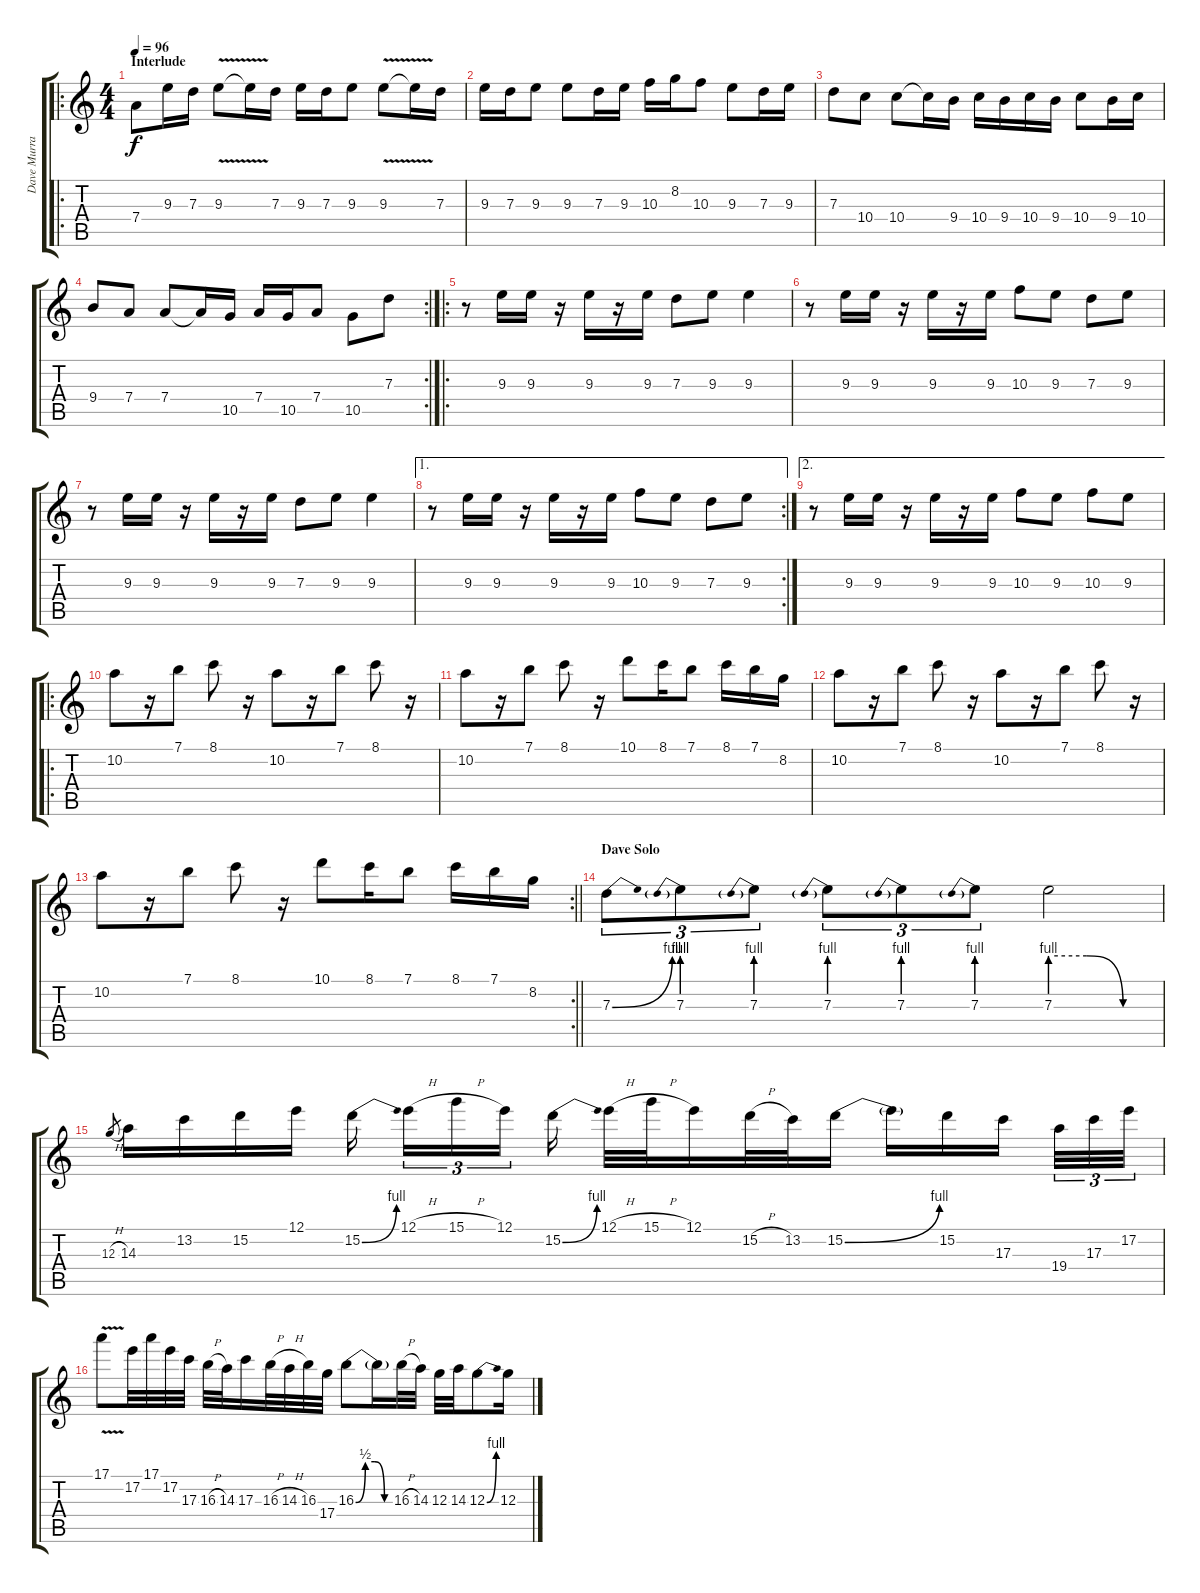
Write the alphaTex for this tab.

\track ("Dave Murray" "Dave Murra") {instrument distortionguitar}
\staff {score tabs}
\tuning (E4 B3 G3 D3 A2 E2) {hide}
\ro
\ts (4 4)
\section ("" "Interlude")
\tempo 96
\clef g2
\ks c
7.4.8{dy f} 9.3.16 7.3.16 9.3{v}.8 9.3{t}.16 7.3.16 9.3.16 7.3.16 9.3.8 9.3{v}.8 9.3{t}.16 7.3.16 |
9.3.16 7.3.16 9.3.8 9.3.8 7.3.16 9.3.16 10.3.16 8.2.16 10.3.8 9.3.8 7.3.16 9.3.16 |
7.3.8 10.4.8 10.4.8 10.4{t}.16 9.4.16 10.4.16 9.4.16 10.4.16 9.4.16 10.4.8 9.4.16 10.4.16 |
\rc 2
9.4.8 7.4.8 7.4.8 7.4{t}.16 10.5.16 7.4.16 10.5.16 7.4.8 10.5.8 7.3.8 |
\ro
r.8 9.3.16 9.3.16 r.16 9.3.16 r.16 9.3.16 7.3.8 9.3.8 9.3.4 |
r.8 9.3.16 9.3.16 r.16 9.3.16 r.16 9.3.16 10.3.8 9.3.8 7.3.8 9.3.8 |
r.8 9.3.16 9.3.16 r.16 9.3.16 r.16 9.3.16 7.3.8 9.3.8 9.3.4 |
\ae 1
\rc 2
r.8 9.3.16 9.3.16 r.16 9.3.16 r.16 9.3.16 10.3.8 9.3.8 7.3.8 9.3.8 |
\ae 2
r.8 9.3.16 9.3.16 r.16 9.3.16 r.16 9.3.16 10.3.8 9.3.8 10.3.8 9.3.8 |
\ro
10.2.8 r.16 7.1.8 8.1.8 r.16 10.2.8 r.16 7.1.8 8.1.8 r.16 |
10.2.8 r.16 7.1.8 8.1.8 r.16 10.1.8 8.1.16 7.1.8 8.1.16 7.1.16 8.2.16 |
10.2.8 r.16 7.1.8 8.1.8 r.16 10.2.8 r.16 7.1.8 8.1.8 r.16 |
\rc 2
\barLineRight lightlight
10.2.8 r.16 7.1.8 8.1.8 r.16 10.1.8 8.1.16 7.1.8 8.1.16 7.1.16 8.2.16 |
\section ("" "Dave Solo")
7.3{be (bend 0 0 60 4)}.8{tu (3 2)} 7.3{be (prebend 0 4 60 4)}.8{tu (3 2)} 7.3{be (prebend 0 4 60 4)}.8{tu (3 2)} 7.3{be (prebend 0 4 60 4)}.8{tu (3 2)} 7.3{be (prebend 0 4 60 4)}.8{tu (3 2)} 7.3{be (prebend 0 4 60 4)}.8{tu (3 2)} 7.3{be (custom 0 4 20 4 40 0 60 0)}.2 |
12.3{h}.8{gr} 14.3.16 13.2.16 15.2.16 12.1.16 15.2{be (bend 0 0 60 4)}.16{beam splitsecondary} 12.1{h}.16{tu (3 2)} 15.1{h}.16{tu (3 2)} 12.1.16{tu (3 2) beam splitsecondary} 15.2{be (bend 0 0 60 4)}.16 12.1{h}.32 15.1{h}.32 12.1.16 15.2{h}.32 13.2.32 15.2{be (bend 0 0 60 4)}.16 15.2{t}.16 15.2.16 17.3.16{beam splitsecondary} 19.4.32{tu (3 2)} 17.3.32{tu (3 2)} 17.2.32{tu (3 2)} |
17.1{v}.8 17.2.32 17.1.32 17.2.32 17.3.32 16.3{h}.32 14.3.32 17.3.16 16.3{h}.32 14.3{h}.32 16.3.32 17.4.32 16.3{be (custom 0 0 15 2 30 2 45 0 60 0)}.8 16.3{t}.16 16.3{h}.32 14.3.32 12.3.32 14.3.32 12.3{be (bend 0 0 60 4)}.8 12.3.16
